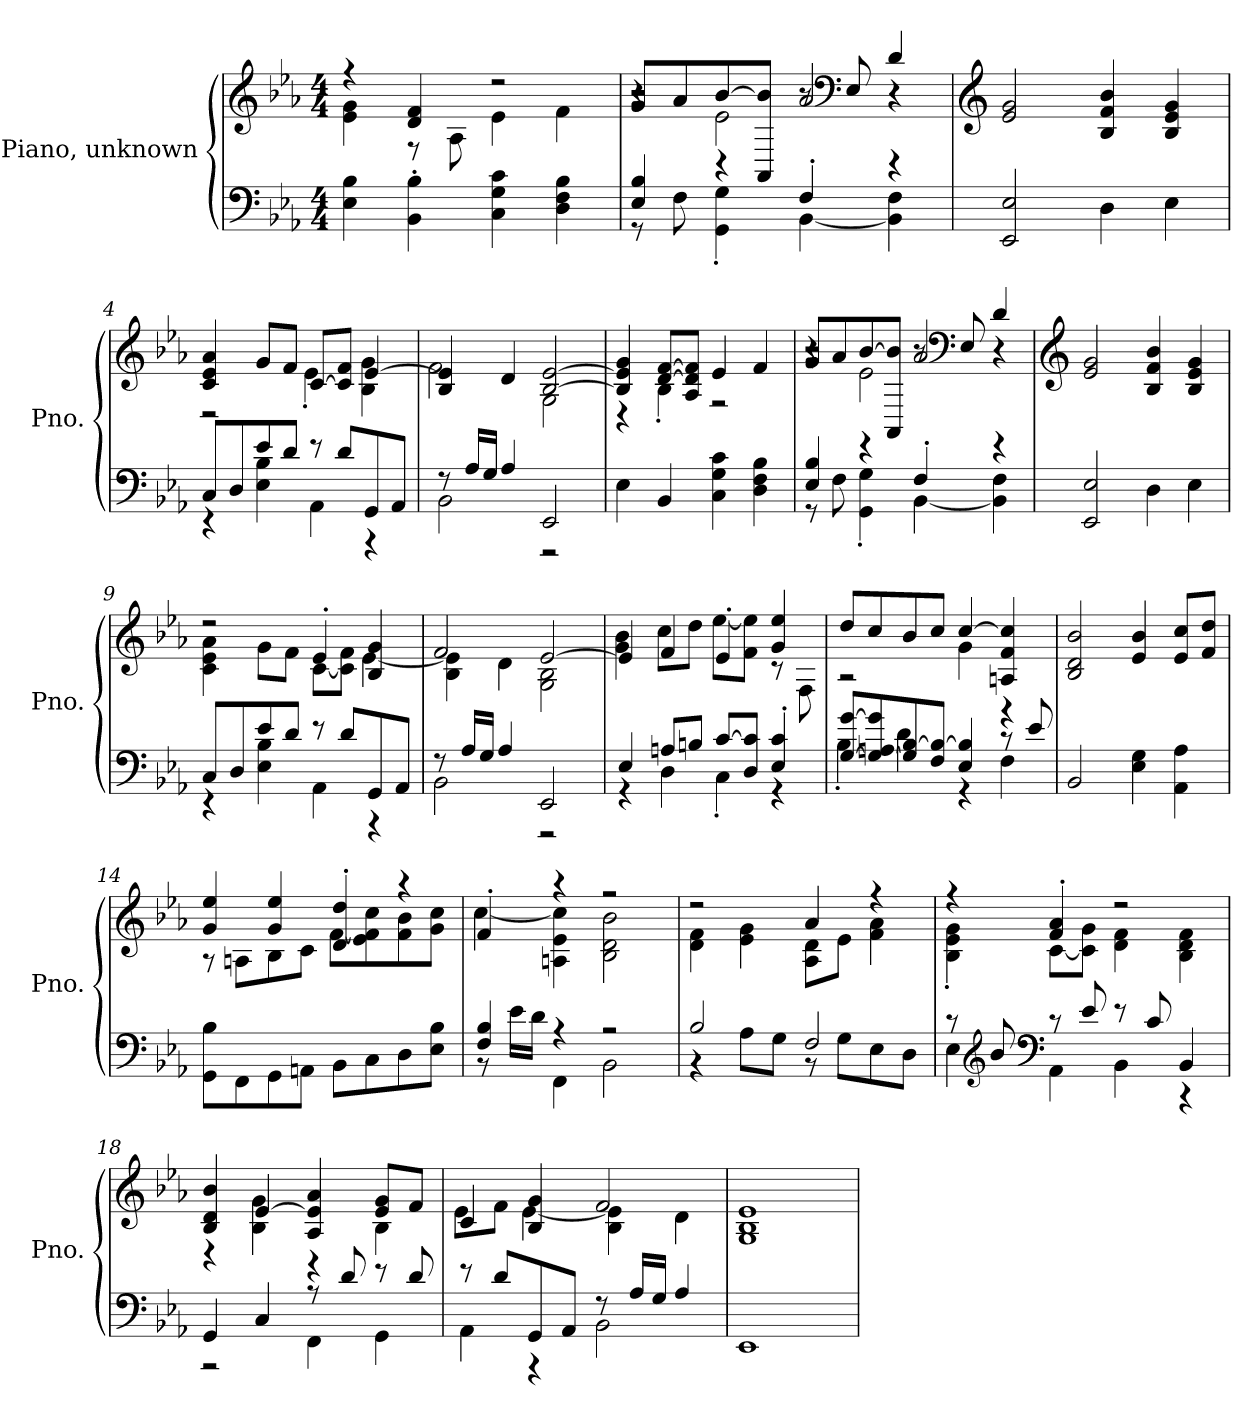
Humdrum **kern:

**kern	**kern
*part1	*part1
*staff2	*staff1
*I"Piano, unknown	*
*I'Pno.	*
*clefF4	*clefG2
*k[b-e-a-]	*k[b-e-a-]
*M4/4	*M4/4
*MM120	*MM120
=1	=1
*	*^
4E-\ 4B-\	4r	4e-\ 4g\
4BB-\' 4B-\'	4d/ 4f/	8r
.	.	8A-\
4C\ 4G\ 4c\	2r	4e-\
4D\ 4F\ 4B-\	.	4f\
=2	=2	=2
*^	*	*^
4E-/ 4B-/	8r	2r	4r	8g/L
.	8F\	.	.	8a-/
4r	4GG\' 4G\'	.	2e-\	[8b-/
.	.	.	.	8AA-/ 8b-/]J
4F'/	[4BB-\	2a-/	.	8r
*	*	*clefF4	*	*
.	.	.	.	8E-/
4r	4BB-\] 4F\	.	4r	4d/
*v	*v	*	*	*
*	*v	*v	*v
=3	=3
*	*clefG2
2EE-/ 2E-/	2e-/ 2g/
4D\	4B-/ 4f/ 4b-/
4E-\	4B-/ 4e-/ 4g/
=4	=4
*^	*^
8C/L	4r	4c/ 4e-/ 4a-/	2r
8D/	.	.	.
8e-/	4E-\ 4B-\	8g/L	.
8d/J	.	8f/J	.
8r	4AA-\	[8c/L	4e-'\
8d/L	.	8c/] 8f/J	.
8GG/	4r	[4e-/	4B-\ 4g\
8AA-/J	.	.	.
=5	=5	=5	=5
8r	2BB-\	4B-/ 4e-/]	2f\
16A-/LL	.	.	.
16G/JJ	.	.	.
4A-/	.	4d/	.
2EE-/	2r	[2B-/ [2e-/	2G\
*v	*v	*	*
!!LO:LB:g=z	!!
=6	=6	=6
4E-\	4B-/] 4e-/] 4g/	4r
4BB-/	[8d/ [8f/L	4B-'\
.	8A-/ 8d/] 8f/]J	.
4C\ 4G\ 4c\	4e-/	2r
4D\ 4F\ 4B-\	4f/	.
=7	=7	=7
*^	*	*^
4E-/ 4B-/	8r	2r	4r	8g/L
.	8F\	.	.	8a-/
4r	4GG\' 4G\'	.	2e-\	[8b-/
.	.	.	.	8AA-/ 8b-/]J
4F'/	[4BB-\	2a-/	.	8r
*	*	*clefF4	*	*
.	.	.	.	8E-/
4r	4BB-\] 4F\	.	4r	4d/
*v	*v	*	*	*
*	*v	*v	*v
=8	=8
*	*clefG2
2EE-/ 2E-/	2e-/ 2g/
4D\	4B-/ 4f/ 4b-/
4E-\	4B-/ 4e-/ 4g/
=9	=9
*^	*^
8C/L	4r	2r	4c\ 4e-\ 4a-\
8D/	.	.	.
8e-/	4E-\ 4B-\	.	8g\L
8d/J	.	.	8f\J
8r	4AA-\	4e-'/	[8c\L
8d/L	.	.	8c\] 8f\J
8GG/	4r	4B-/ 4g/	[4e-\
8AA-/J	.	.	.
=10	=10	=10	=10
8r	2BB-\	2f/	4B-\ 4e-\]
16A-/LL	.	.	.
16G/JJ	.	.	.
4A-/	.	.	4d\
2EE-/	2r	[2e-/	2G\ 2B-\
!!LO:LB:g=z	!!
=11	=11	=11	=11
4E-/	4r	4e-/]	4g\ 4b-\
8An/L	4D\	4f/	8cc\L
8Bn/J	.	.	8dd\J
[8c/L	4C'\	4e-'/	[8ee-\L
8D/ 8c/]J	.	.	8f\ 8ee-\]J
4E-/' 4c/'	4r	4g/ 4ee-/	8r
.	.	.	8F\
=12	=12	=12	=12
[8G/ [8g/L	4B-'\	8dd/L	2r
8G/_ 8An/ 8g/]	.	8cc/	.
8G/] [8B-/	4d\	8b-/	.
8F/ 8B-/_J	.	8cc/J	.
4E-/ 4B-/]	4r	[4cc/	4g\
8r	4F\	4An/ 4f/ 4cc/]	4r
8e-/	.	.	.
*v	*v	*	*
*	*v	*v
=13	=13
2BB-/	2B-/ 2d/ 2b-/
4E-\ 4G\	4e-/ 4b-/
4AA-\ 4A-\	8e-/ 8cc/L
.	8f/ 8dd/J
=14	=14
*	*^
8GG\ 8B-\L	4g/ 4ee-/	8r
8FF\	.	8An\L
8GG\	4g/ 4ee-/	8B-\
8AAn\J	.	8c\J
8BB-\L	4d/' 4dd/'	[8f\L
8C\	.	8e-\ 8f\] 8cc\
8D\	4r	8f\ 8b-\
8E-\ 8B-\J	.	8g\ 8cc\J
!!LO:LB:g=z	!!
=15	=15	=15
*^	*	*
4F/ 4B-/	8r	4f'/	[4cc\
.	16e-\LL	.	.
.	16d\JJ	.	.
4r	4FF\	4r	4An\ 4e-\ 4cc\]
2r	2BB-\	2r	2B-\ 2d\ 2b-\
=16	=16	=16	=16
2B-/	4r	2r	4d\ 4f\
.	8A-\L	.	4e-\ 4g\
.	8G\J	.	.
2F/	8r	4a-/	8A-\ 8d\L
.	8G\L	.	8e-\J
.	8E-\	4r	4f\ 4a-\
.	8D\J	.	.
=17	=17	=17	=17
8r	4E-\	4r	4B-\' 4e-\' 4g\'
*clefG2	*	*	*
8b-/	.	.	.
*clefF4	*	*	*
8r	4AA-\	4f/' 4a-/'	[8c\L
8e-/	.	.	8c\] 8g\J
8r	4BB-\	2r	4d\ 4f\
8c/	.	.	.
4BB-/	4r	.	4B-\ 4d\ 4f\
=18	=18	=18	=18
4GG/	2r	4B-/ 4d/ 4b-/	4r
4C/	.	[4e-/	4B-\ 4g\
8r	4FF\	4A-/ 4e-/] 4a-/	4r
8d/	.	.	.
8r	4GG\	8e-/ 8g/L	4B-\
8d/	.	8f/J	.
!!LO:LB:g=z	!!
=19	=19	=19	=19
8r	4AA-\	4c/	8e-\L
8d/L	.	.	8f\J
8GG/	4r	4B-/ 4g/	[4e-\
8AA-/J	.	.	.
8r	2BB-\	2f/	4B-\ 4e-\]
16A-/LL	.	.	.
16G/JJ	.	.	.
4A-/	.	.	4d\
*v	*v	*	*
*	*v	*v
=20	=20
1EE-	1G 1B- 1e-
=	=
*-	*-
